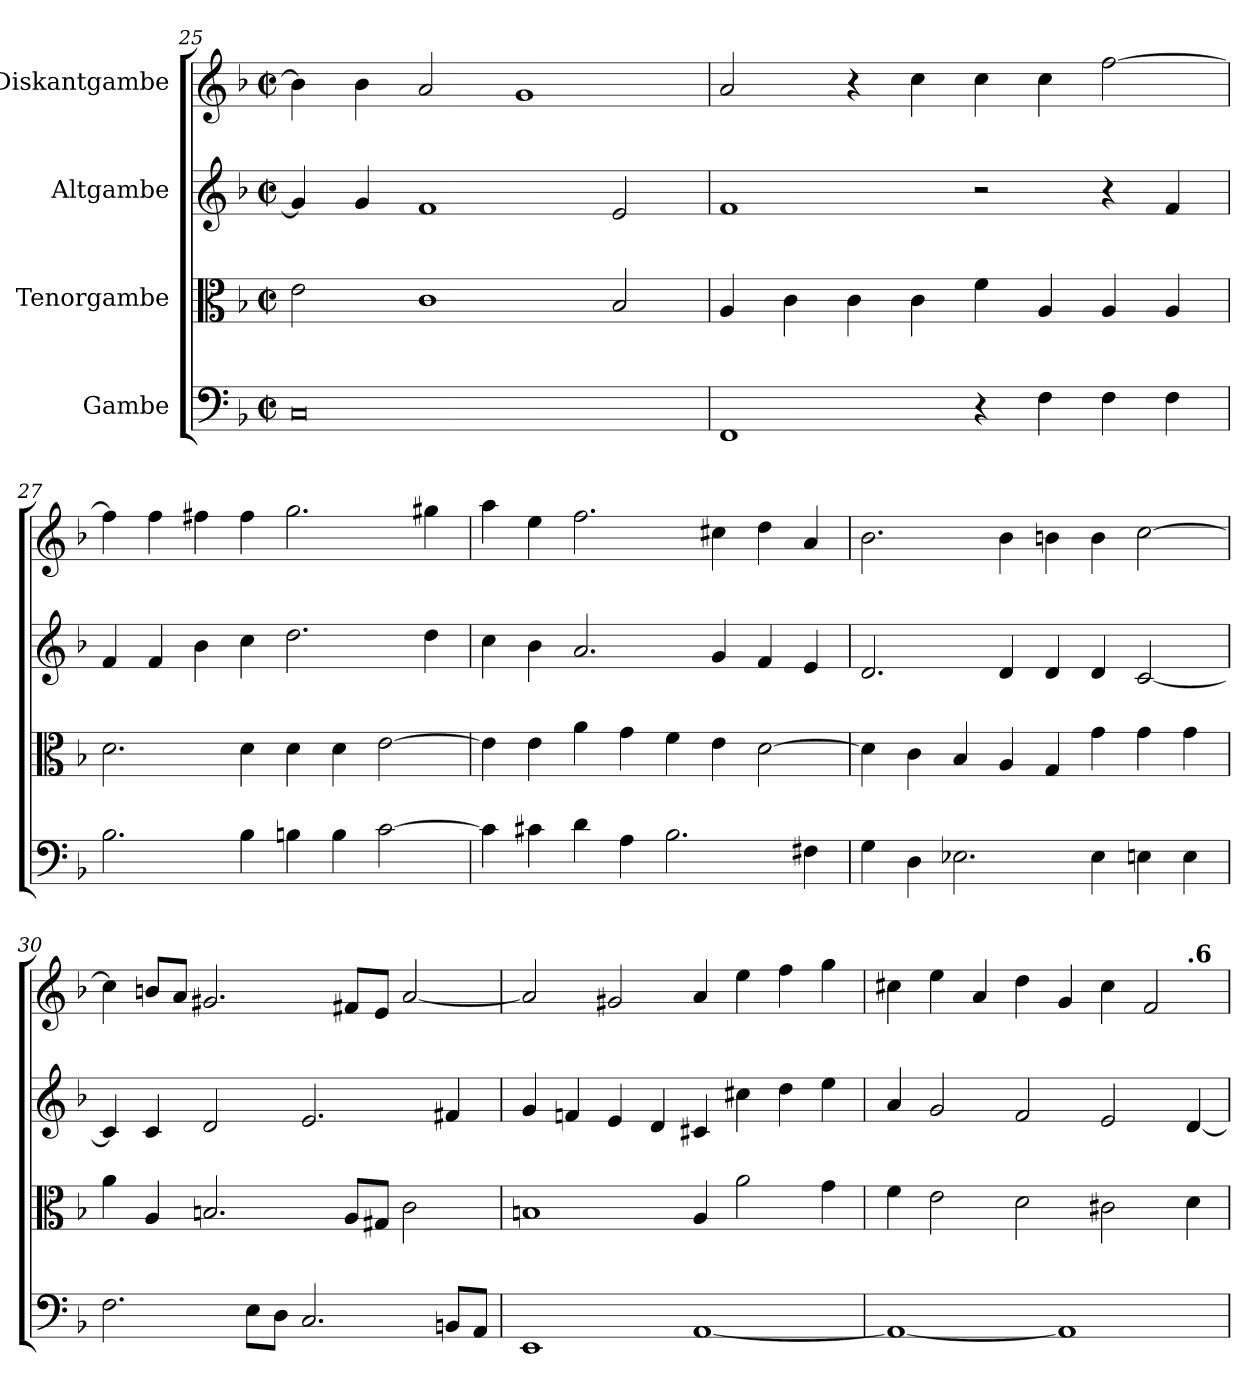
**kern	**kern	**kern	**kern
*part4	*part3	*part2	*part1
*staff4	*staff3	*staff2	*staff1
*I"Gambe	*I"Tenorgambe	*I"Altgambe	*I"Diskantgambe
*clefF4	*clefC3	*clefG2	*clefG2
*k[b-]	*k[b-]	*k[b-]	*k[b-]
*M4/2	*M4/2	*M4/2	*M4/2
*met(c|)	*met(c|)	*met(c|)	*met(c|)
=25	=25	=25	=25
0C	2e\	4g/]	4b-\]
.	.	4g/	4b-\
.	1c	1f	2a/
.	.	.	1g
.	2B-/	2e/	.
=26	=26	=26	=26
1FF	4A/	1f	2a/
.	4c\	.	.
.	4c\	.	4r
.	4c\	.	4cc\
4r	4f\	2r	4cc\
4F\	4A/	.	4cc\
4F\	4A/	4r	[2ff\
4F\	4A/	4f/	.
=27	=27	=27	=27
2.B-\	2.d\	4f/	4ff\]
.	.	4f/	4ff\
.	.	4b-\	4ff#X\
4B-\	4d\	4cc\	4ff#\
4Bn\	4d\	2.dd\	2.gg\
4B\	4d\	.	.
[2c\	[2e\	.	.
.	.	4dd\	4gg#X\
!!LO:PB:g=z
=28	=28	=28	=28
4c\]	4e\]	4cc\	4aa\
4c#X\	4e\	4b-\	4ee\
4d\	4a\	2.a/	2.ff\
4A\	4g\	.	.
2.B-\	4f\	.	.
.	4e\	4g/	4cc#X\
.	[2d\	4f/	4dd\
4F#X\	.	4e/	4a/
=29	=29	=29	=29
4G\	4d\]	2.d/	2.b-\
4D\	4c\	.	.
2.E-X\	4B-/	.	.
.	4A/	4d/	4b-\
.	4G/	4d/	4bn\
4E-\	4g\	4d/	4b\
4En\	4g\	[2c/	[2cc\
4E\	4g\	.	.
=30	=30	=30	=30
2.F\	4a\	4c/]	4cc\]
.	4A/	4c/	8bn/L
.	.	.	8a/J
.	2.Bn/	2d/	2.g#X/
8E\L	.	.	.
8D\J	.	.	.
2.C/	.	2.e/	.
.	8A/L	.	8f#X/L
.	8G#X/J	.	8e/J
.	2c\	.	[2a/
8BBn/L	.	4f#X/	.
8AA/J	.	.	.
=31	=31	=31	=31
1EE	1Bn	4g/	2a/]
.	.	4fni/	.
.	.	4e/	2g#X/
.	.	4d/	.
[1AA	4A/	4c#X/	4a/
.	2a\	4cc#X\	4ee\
.	.	4dd\	4ff\
.	4g\	4ee\	4gg\
!!LO:LB:g=z
=32	=32	=32	=32
*	*	*	*^
1AA_	4f\	4a/	4cc#X\	1..ryy
.	2e\	2g/	4ee\	.
.	.	.	4a/	.
.	2d\	2f/	4dd\	.
1AA]	.	.	4g/	.
.	2c#X\	2e/	4cc#\	.
*	*	*	*MM106	*
.	.	.	2f/	.
*	*	*	*MM104	*
!	!	!	!	!LO:TX:a:B:t=.6
.	4d\	[4d/	.	4ryy
*	*	*	*v	*v
=	=	=	=
*-	*-	*-	*-
